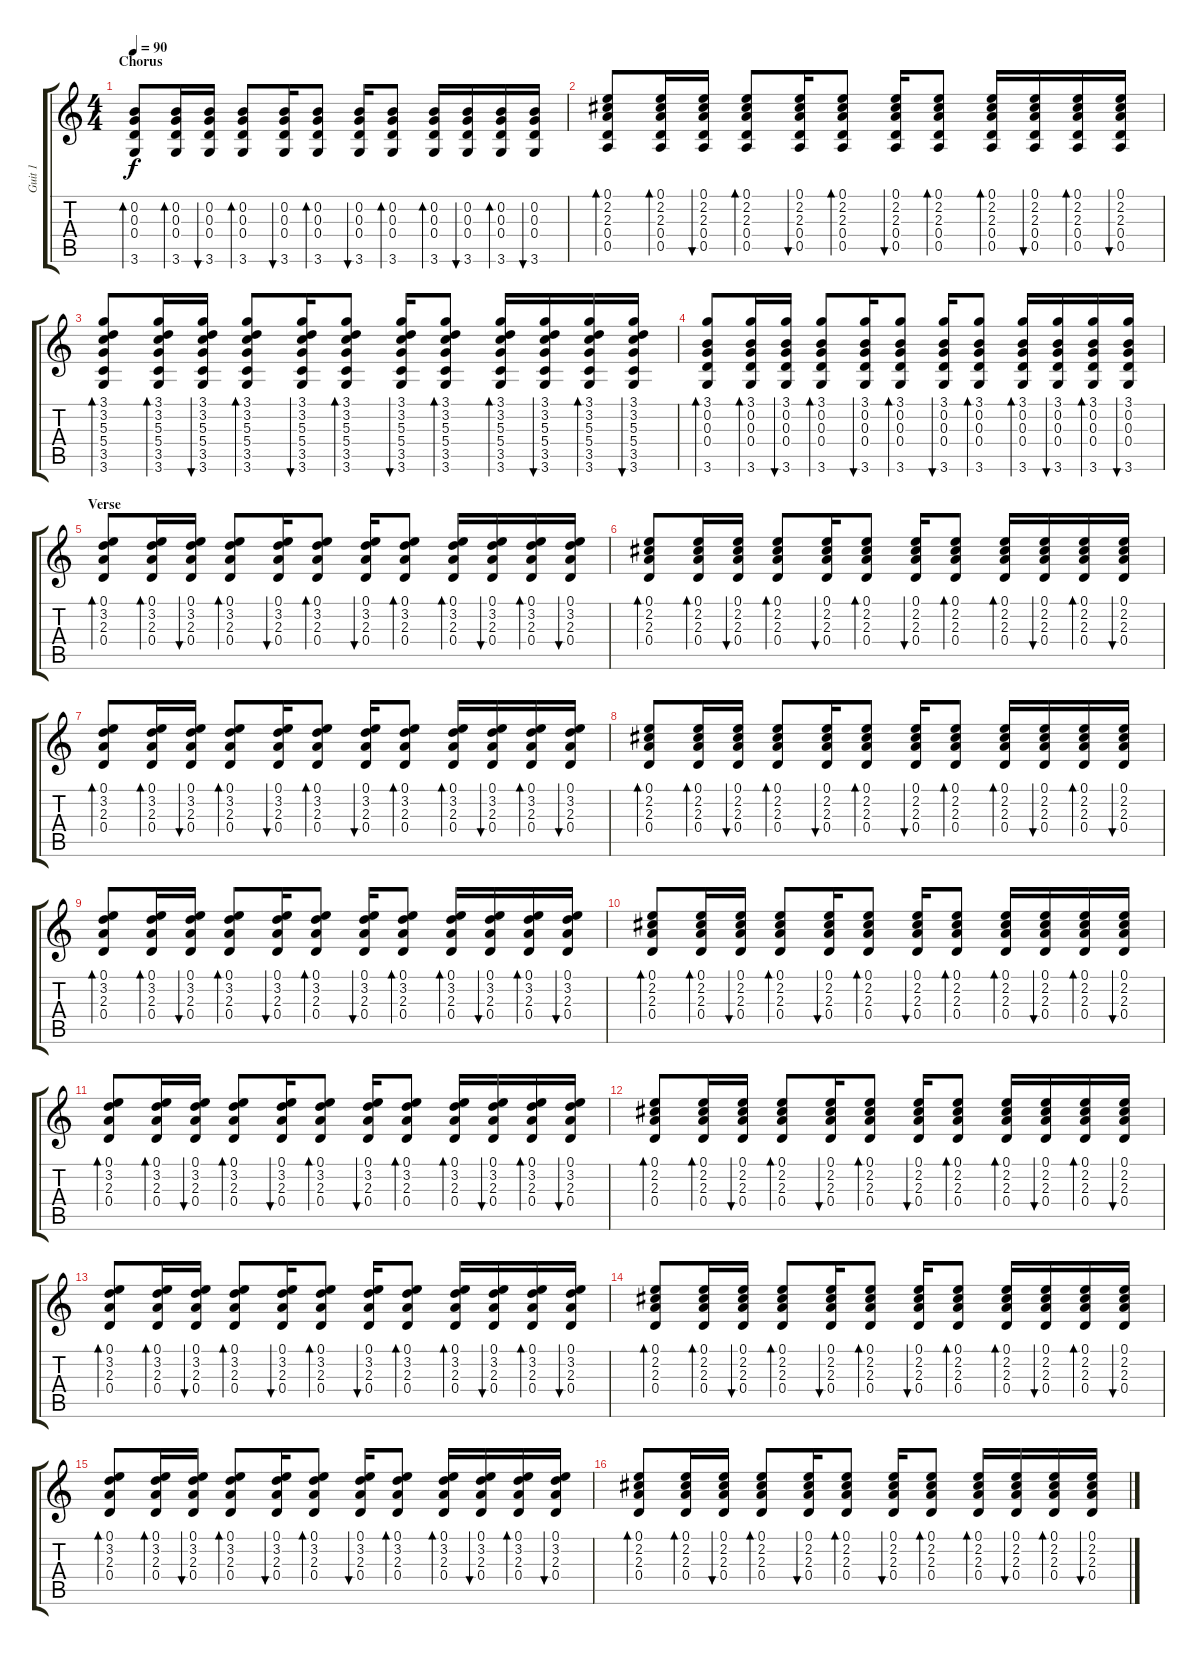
\track ("Guit 1" "Guit 1") {instrument acousticguitarsteel}
\staff {score tabs}
\tuning (E4 B3 G3 D3 A2 E2) {hide}
\ts (4 4)
\section ("" "Chorus")
\tempo 90
\clef g2
\ks c
(0.2 0.3 0.4 3.6).8{bd 30 dy f} (0.2 0.3 0.4 3.6).16{bd 30} (0.2 0.3 0.4 3.6).16{bu 30} (0.2 0.3 0.4 3.6).8{bd 30} (0.2 0.3 0.4 3.6).16{bu 30} (0.2 0.3 0.4 3.6).8{bd 30} (0.2 0.3 0.4 3.6).16{bu 30} (0.2 0.3 0.4 3.6).8{bd 30} (0.2 0.3 0.4 3.6).16{bd 30} (0.2 0.3 0.4 3.6).16{bu 30} (0.2 0.3 0.4 3.6).16{bd 30} (0.2 0.3 0.4 3.6).16{bu 30} |
(0.1 2.2 2.3 0.4 0.5).8{bd 30} (0.1 2.2 2.3 0.4 0.5).16{bd 30} (0.1 2.2 2.3 0.4 0.5).16{bu 30} (0.1 2.2 2.3 0.4 0.5).8{bd 30} (0.1 2.2 2.3 0.4 0.5).16{bu 30} (0.1 2.2 2.3 0.4 0.5).8{bd 30} (0.1 2.2 2.3 0.4 0.5).16{bu 30} (0.1 2.2 2.3 0.4 0.5).8{bd 30} (0.1 2.2 2.3 0.4 0.5).16{bd 30} (0.1 2.2 2.3 0.4 0.5).16{bu 30} (0.1 2.2 2.3 0.4 0.5).16{bd 30} (0.1 2.2 2.3 0.4 0.5).16{bu 30} |
(3.1 3.2 5.3 5.4 3.5 3.6).8{bd 30} (3.1 3.2 5.3 5.4 3.5 3.6).16{bd 30} (3.1 3.2 5.3 5.4 3.5 3.6).16{bu 30} (3.1 3.2 5.3 5.4 3.5 3.6).8{bd 30} (3.1 3.2 5.3 5.4 3.5 3.6).16{bu 30} (3.1 3.2 5.3 5.4 3.5 3.6).8{bd 30} (3.1 3.2 5.3 5.4 3.5 3.6).16{bu 30} (3.1 3.2 5.3 5.4 3.5 3.6).8{bd 30} (3.1 3.2 5.3 5.4 3.5 3.6).16{bd 30} (3.1 3.2 5.3 5.4 3.5 3.6).16{bu 30} (3.1 3.2 5.3 5.4 3.5 3.6).16{bd 30} (3.1 3.2 5.3 5.4 3.5 3.6).16{bu 30} |
(3.1 0.2 0.3 0.4 3.6).8{bd 30} (3.1 0.2 0.3 0.4 3.6).16{bd 30} (3.1 0.2 0.3 0.4 3.6).16{bu 30} (3.1 0.2 0.3 0.4 3.6).8{bd 30} (3.1 0.2 0.3 0.4 3.6).16{bu 30} (3.1 0.2 0.3 0.4 3.6).8{bd 30} (3.1 0.2 0.3 0.4 3.6).16{bu 30} (3.1 0.2 0.3 0.4 3.6).8{bd 30} (3.1 0.2 0.3 0.4 3.6).16{bd 30} (3.1 0.2 0.3 0.4 3.6).16{bu 30} (3.1 0.2 0.3 0.4 3.6).16{bd 30} (3.1 0.2 0.3 0.4 3.6).16{bu 30} |
\section ("" "Verse")
(0.1 3.2 2.3 0.4).8{bd 30} (0.1 3.2 2.3 0.4).16{bd 30} (0.1 3.2 2.3 0.4).16{bu 30} (0.1 3.2 2.3 0.4).8{bd 30} (0.1 3.2 2.3 0.4).16{bu 30} (0.1 3.2 2.3 0.4).8{bd 30} (0.1 3.2 2.3 0.4).16{bu 30} (0.1 3.2 2.3 0.4).8{bd 30} (0.1 3.2 2.3 0.4).16{bd 30} (0.1 3.2 2.3 0.4).16{bu 30} (0.1 3.2 2.3 0.4).16{bd 30} (0.1 3.2 2.3 0.4).16{bu 30} |
(0.1 2.2 2.3 0.4).8{bd 30} (0.1 2.2 2.3 0.4).16{bd 30} (0.1 2.2 2.3 0.4).16{bu 30} (0.1 2.2 2.3 0.4).8{bd 30} (0.1 2.2 2.3 0.4).16{bu 30} (0.1 2.2 2.3 0.4).8{bd 30} (0.1 2.2 2.3 0.4).16{bu 30} (0.1 2.2 2.3 0.4).8{bd 30} (0.1 2.2 2.3 0.4).16{bd 30} (0.1 2.2 2.3 0.4).16{bu 30} (0.1 2.2 2.3 0.4).16{bd 30} (0.1 2.2 2.3 0.4).16{bu 30} |
(0.1 3.2 2.3 0.4).8{bd 30} (0.1 3.2 2.3 0.4).16{bd 30} (0.1 3.2 2.3 0.4).16{bu 30} (0.1 3.2 2.3 0.4).8{bd 30} (0.1 3.2 2.3 0.4).16{bu 30} (0.1 3.2 2.3 0.4).8{bd 30} (0.1 3.2 2.3 0.4).16{bu 30} (0.1 3.2 2.3 0.4).8{bd 30} (0.1 3.2 2.3 0.4).16{bd 30} (0.1 3.2 2.3 0.4).16{bu 30} (0.1 3.2 2.3 0.4).16{bd 30} (0.1 3.2 2.3 0.4).16{bu 30} |
(0.1 2.2 2.3 0.4).8{bd 30} (0.1 2.2 2.3 0.4).16{bd 30} (0.1 2.2 2.3 0.4).16{bu 30} (0.1 2.2 2.3 0.4).8{bd 30} (0.1 2.2 2.3 0.4).16{bu 30} (0.1 2.2 2.3 0.4).8{bd 30} (0.1 2.2 2.3 0.4).16{bu 30} (0.1 2.2 2.3 0.4).8{bd 30} (0.1 2.2 2.3 0.4).16{bd 30} (0.1 2.2 2.3 0.4).16{bu 30} (0.1 2.2 2.3 0.4).16{bd 30} (0.1 2.2 2.3 0.4).16{bu 30} |
(0.1 3.2 2.3 0.4).8{bd 30} (0.1 3.2 2.3 0.4).16{bd 30} (0.1 3.2 2.3 0.4).16{bu 30} (0.1 3.2 2.3 0.4).8{bd 30} (0.1 3.2 2.3 0.4).16{bu 30} (0.1 3.2 2.3 0.4).8{bd 30} (0.1 3.2 2.3 0.4).16{bu 30} (0.1 3.2 2.3 0.4).8{bd 30} (0.1 3.2 2.3 0.4).16{bd 30} (0.1 3.2 2.3 0.4).16{bu 30} (0.1 3.2 2.3 0.4).16{bd 30} (0.1 3.2 2.3 0.4).16{bu 30} |
(0.1 2.2 2.3 0.4).8{bd 30} (0.1 2.2 2.3 0.4).16{bd 30} (0.1 2.2 2.3 0.4).16{bu 30} (0.1 2.2 2.3 0.4).8{bd 30} (0.1 2.2 2.3 0.4).16{bu 30} (0.1 2.2 2.3 0.4).8{bd 30} (0.1 2.2 2.3 0.4).16{bu 30} (0.1 2.2 2.3 0.4).8{bd 30} (0.1 2.2 2.3 0.4).16{bd 30} (0.1 2.2 2.3 0.4).16{bu 30} (0.1 2.2 2.3 0.4).16{bd 30} (0.1 2.2 2.3 0.4).16{bu 30} |
(0.1 3.2 2.3 0.4).8{bd 30} (0.1 3.2 2.3 0.4).16{bd 30} (0.1 3.2 2.3 0.4).16{bu 30} (0.1 3.2 2.3 0.4).8{bd 30} (0.1 3.2 2.3 0.4).16{bu 30} (0.1 3.2 2.3 0.4).8{bd 30} (0.1 3.2 2.3 0.4).16{bu 30} (0.1 3.2 2.3 0.4).8{bd 30} (0.1 3.2 2.3 0.4).16{bd 30} (0.1 3.2 2.3 0.4).16{bu 30} (0.1 3.2 2.3 0.4).16{bd 30} (0.1 3.2 2.3 0.4).16{bu 30} |
(0.1 2.2 2.3 0.4).8{bd 30} (0.1 2.2 2.3 0.4).16{bd 30} (0.1 2.2 2.3 0.4).16{bu 30} (0.1 2.2 2.3 0.4).8{bd 30} (0.1 2.2 2.3 0.4).16{bu 30} (0.1 2.2 2.3 0.4).8{bd 30} (0.1 2.2 2.3 0.4).16{bu 30} (0.1 2.2 2.3 0.4).8{bd 30} (0.1 2.2 2.3 0.4).16{bd 30} (0.1 2.2 2.3 0.4).16{bu 30} (0.1 2.2 2.3 0.4).16{bd 30} (0.1 2.2 2.3 0.4).16{bu 30} |
(0.1 3.2 2.3 0.4).8{bd 30} (0.1 3.2 2.3 0.4).16{bd 30} (0.1 3.2 2.3 0.4).16{bu 30} (0.1 3.2 2.3 0.4).8{bd 30} (0.1 3.2 2.3 0.4).16{bu 30} (0.1 3.2 2.3 0.4).8{bd 30} (0.1 3.2 2.3 0.4).16{bu 30} (0.1 3.2 2.3 0.4).8{bd 30} (0.1 3.2 2.3 0.4).16{bd 30} (0.1 3.2 2.3 0.4).16{bu 30} (0.1 3.2 2.3 0.4).16{bd 30} (0.1 3.2 2.3 0.4).16{bu 30} |
(0.1 2.2 2.3 0.4).8{bd 30} (0.1 2.2 2.3 0.4).16{bd 30} (0.1 2.2 2.3 0.4).16{bu 30} (0.1 2.2 2.3 0.4).8{bd 30} (0.1 2.2 2.3 0.4).16{bu 30} (0.1 2.2 2.3 0.4).8{bd 30} (0.1 2.2 2.3 0.4).16{bu 30} (0.1 2.2 2.3 0.4).8{bd 30} (0.1 2.2 2.3 0.4).16{bd 30} (0.1 2.2 2.3 0.4).16{bu 30} (0.1 2.2 2.3 0.4).16{bd 30} (0.1 2.2 2.3 0.4).16{bu 30} |
(0.1 3.2 2.3 0.4).8{bd 30} (0.1 3.2 2.3 0.4).16{bd 30} (0.1 3.2 2.3 0.4).16{bu 30} (0.1 3.2 2.3 0.4).8{bd 30} (0.1 3.2 2.3 0.4).16{bu 30} (0.1 3.2 2.3 0.4).8{bd 30} (0.1 3.2 2.3 0.4).16{bu 30} (0.1 3.2 2.3 0.4).8{bd 30} (0.1 3.2 2.3 0.4).16{bd 30} (0.1 3.2 2.3 0.4).16{bu 30} (0.1 3.2 2.3 0.4).16{bd 30} (0.1 3.2 2.3 0.4).16{bu 30} |
(0.1 2.2 2.3 0.4).8{bd 30} (0.1 2.2 2.3 0.4).16{bd 30} (0.1 2.2 2.3 0.4).16{bu 30} (0.1 2.2 2.3 0.4).8{bd 30} (0.1 2.2 2.3 0.4).16{bu 30} (0.1 2.2 2.3 0.4).8{bd 30} (0.1 2.2 2.3 0.4).16{bu 30} (0.1 2.2 2.3 0.4).8{bd 30} (0.1 2.2 2.3 0.4).16{bd 30} (0.1 2.2 2.3 0.4).16{bu 30} (0.1 2.2 2.3 0.4).16{bd 30} (0.1 2.2 2.3 0.4).16{bu 30}
